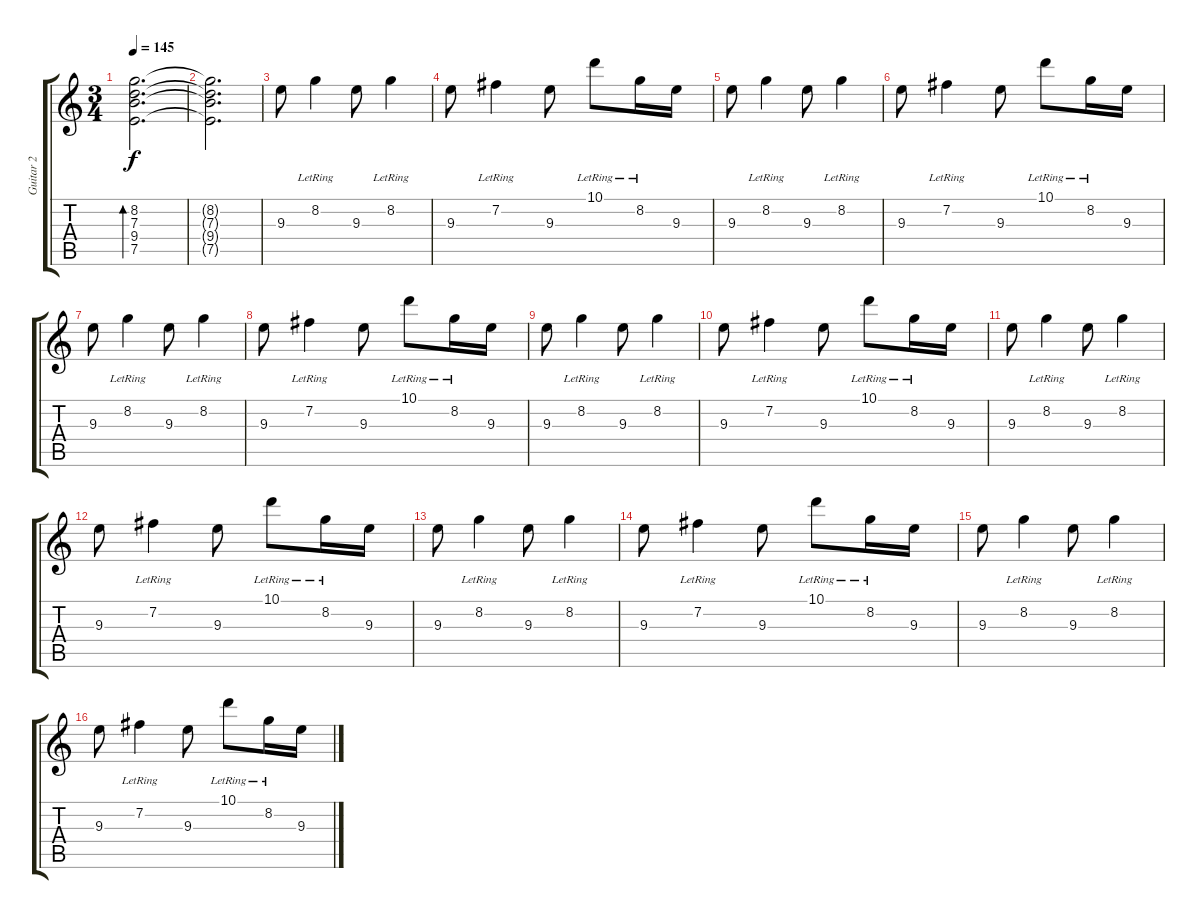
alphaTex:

\track ("Guitar 2" "Guitar 2") {solo instrument overdrivenguitar}
\staff {score tabs}
\tuning (E4 B3 G3 D3 A2 E2) {hide}
\ts (3 4)
\tempo 145
\clef g2
\ks c
(8.2 7.3 9.4 7.5).2{d bd 120 dy f} |
(8.2{t} 7.3{t} 9.4{t} 7.5{t}).2{d} |
9.3.8{instrument electricguitarclean} 8.2{lr}.4 9.3.8 8.2{lr}.4 |
9.3.8 7.2{lr}.4 9.3.8 10.1{lr}.8 8.2{lr}.16 9.3.16 |
9.3.8{instrument electricguitarclean} 8.2{lr}.4 9.3.8 8.2{lr}.4 |
9.3.8 7.2{lr}.4 9.3.8 10.1{lr}.8 8.2{lr}.16 9.3.16 |
9.3.8{instrument electricguitarclean} 8.2{lr}.4 9.3.8 8.2{lr}.4 |
9.3.8 7.2{lr}.4 9.3.8 10.1{lr}.8 8.2{lr}.16 9.3.16 |
9.3.8{instrument electricguitarclean} 8.2{lr}.4 9.3.8 8.2{lr}.4 |
9.3.8 7.2{lr}.4 9.3.8 10.1{lr}.8 8.2{lr}.16 9.3.16 |
9.3.8{instrument electricguitarclean} 8.2{lr}.4 9.3.8 8.2{lr}.4 |
9.3.8 7.2{lr}.4 9.3.8 10.1{lr}.8 8.2{lr}.16 9.3.16 |
9.3.8{instrument electricguitarclean} 8.2{lr}.4 9.3.8 8.2{lr}.4 |
9.3.8 7.2{lr}.4 9.3.8 10.1{lr}.8 8.2{lr}.16 9.3.16 |
9.3.8{instrument electricguitarclean} 8.2{lr}.4 9.3.8 8.2{lr}.4 |
9.3.8 7.2{lr}.4 9.3.8 10.1{lr}.8 8.2{lr}.16 9.3.16
